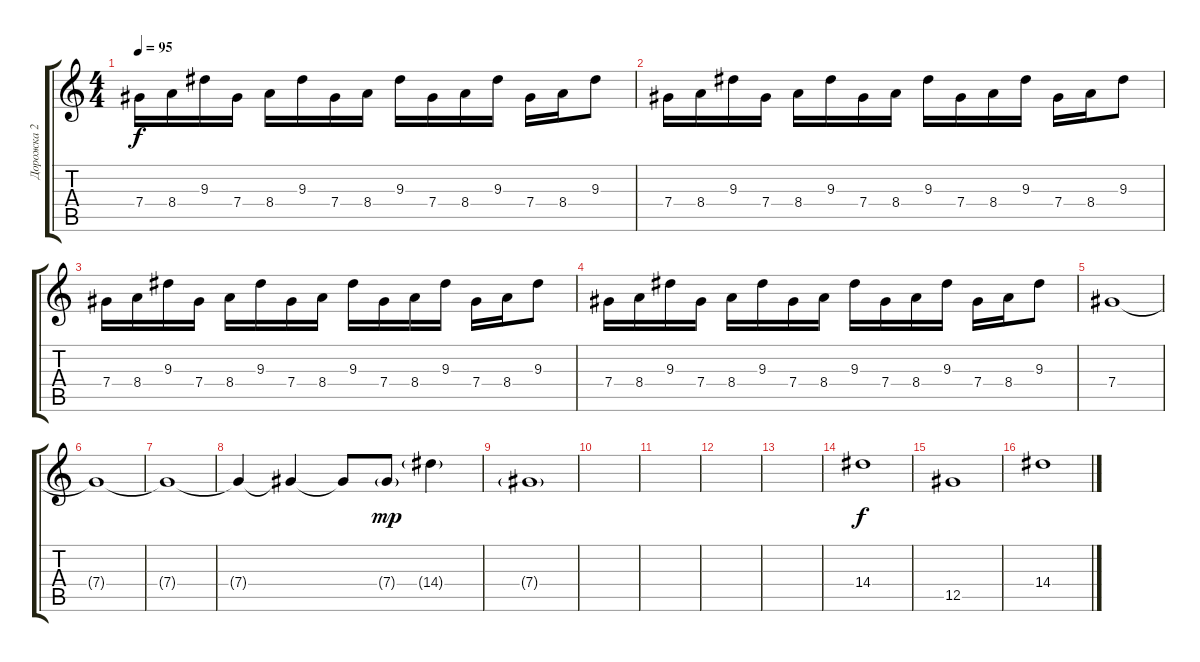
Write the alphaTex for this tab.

\track ("Дорожка 2" "Дорожка 2") {instrument distortionguitar}
\staff {score tabs}
\tuning (Eb4 Bb3 Gb3 Db3 Ab2 Db2) {hide}
\ts (4 4)
\tempo 95
\clef g2
\ks c
7.4.16{dy f} 8.4.16 9.3.16 7.4.16 8.4.16 9.3.16 7.4.16 8.4.16 9.3.16 7.4.16 8.4.16 9.3.16 7.4.16 8.4.16 9.3.8 |
7.4.16 8.4.16 9.3.16 7.4.16 8.4.16 9.3.16 7.4.16 8.4.16 9.3.16 7.4.16 8.4.16 9.3.16 7.4.16 8.4.16 9.3.8 |
7.4.16 8.4.16 9.3.16 7.4.16 8.4.16 9.3.16 7.4.16 8.4.16 9.3.16 7.4.16 8.4.16 9.3.16 7.4.16 8.4.16 9.3.8 |
7.4.16 8.4.16 9.3.16 7.4.16 8.4.16 9.3.16 7.4.16 8.4.16 9.3.16 7.4.16 8.4.16 9.3.16 7.4.16 8.4.16 9.3.8 |
7.4.1 |
7.4{t}.1 |
7.4{t}.1 |
7.4{t}.4 7.4{t}.4 7.4{t}.8 7.4{g}.8{dy mp} 14.4{g}.4 |
7.4{g}.1 |
|
|
|
|
14.4.1{dy f instrument acousticguitarsteel} |
12.5.1 |
14.4.1
